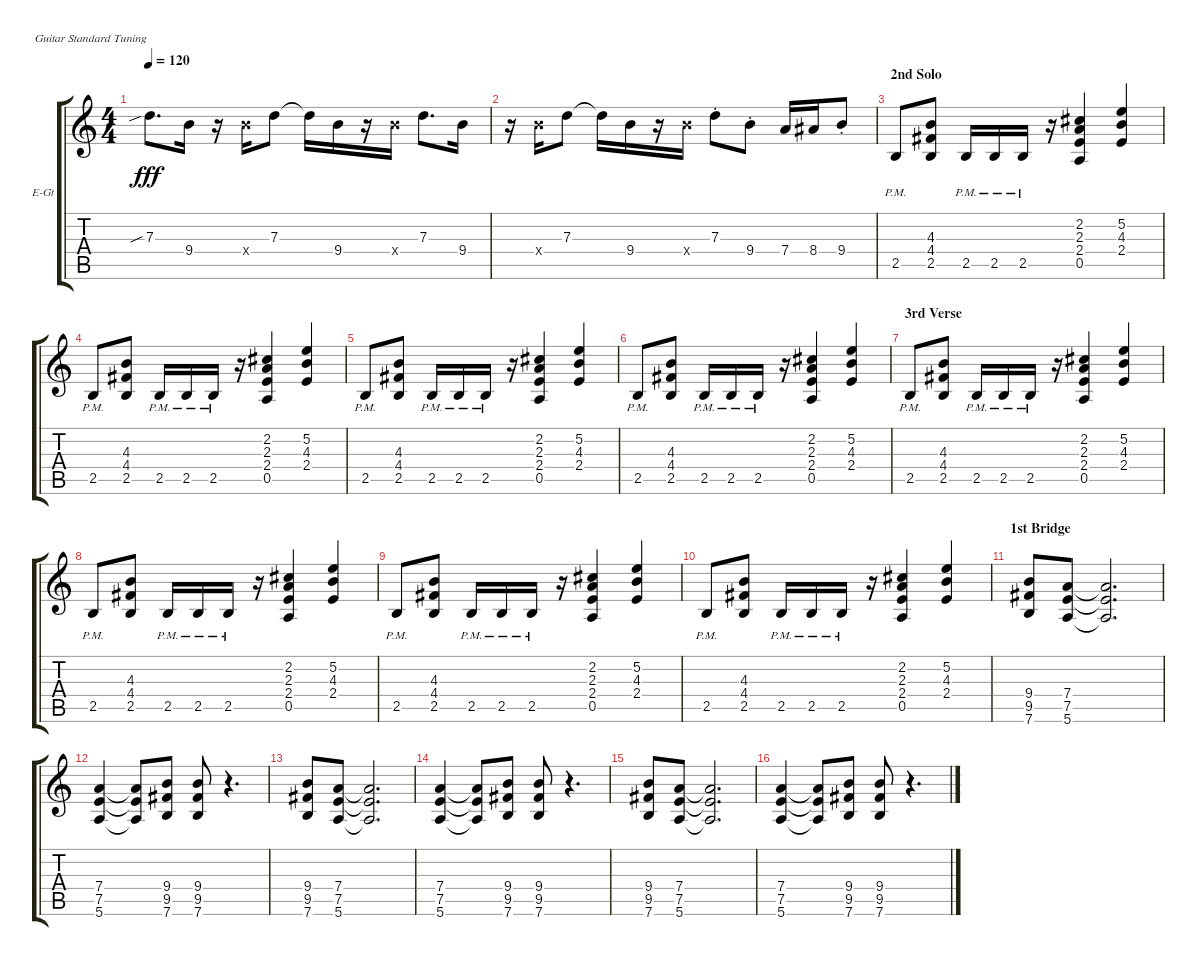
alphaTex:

\defaultSystemsLayout 4
\bracketExtendMode groupsimilarinstruments
\firstSystemTrackNameOrientation horizontal
\otherSystemsTrackNameOrientation horizontal
\track ("Rhythm Guitar" "E-Gt") {instrument distortionguitar}
\staff {score tabs}
\tuning (E4 B3 G3 D3 A2 E2)
\ts (4 4)
\tempo 120
\clef g2
\ks c
7.3{sib}.8{d dy fff} 9.4.16 r.16 9.4{x}.16 7.3.8 7.3{t}.16 9.4.16 r.16 9.4{x}.16 7.3.8{d} 9.4.16 |
r.16 9.4{x}.16 7.3.8 7.3{t}.16 9.4.16 r.16 9.4{x}.16 7.3{st}.8 9.4{st}.8 7.4.16 8.4.16 9.4{st}.8 |
\section ("" "2nd Solo ")
2.5{pm}.8 (4.3 4.4 2.5).8 2.5{pm}.16 2.5{pm}.16 2.5{pm}.16 r.16 (2.2 2.3 2.4 0.5).4 (5.2 4.3 2.4).4 |
2.5{pm}.8 (4.3 4.4 2.5).8 2.5{pm}.16 2.5{pm}.16 2.5{pm}.16 r.16 (2.2 2.3 2.4 0.5).4 (5.2 4.3 2.4).4 |
2.5{pm}.8 (4.3 4.4 2.5).8 2.5{pm}.16 2.5{pm}.16 2.5{pm}.16 r.16 (2.2 2.3 2.4 0.5).4 (5.2 4.3 2.4).4 |
2.5{pm}.8 (4.3 4.4 2.5).8 2.5{pm}.16 2.5{pm}.16 2.5{pm}.16 r.16 (2.2 2.3 2.4 0.5).4 (5.2 4.3 2.4).4 |
\section ("" "3rd Verse")
2.5{pm}.8 (4.3 4.4 2.5).8 2.5{pm}.16 2.5{pm}.16 2.5{pm}.16 r.16 (2.2 2.3 2.4 0.5).4 (5.2 4.3 2.4).4 |
2.5{pm}.8 (4.3 4.4 2.5).8 2.5{pm}.16 2.5{pm}.16 2.5{pm}.16 r.16 (2.2 2.3 2.4 0.5).4 (5.2 4.3 2.4).4 |
2.5{pm}.8 (4.3 4.4 2.5).8 2.5{pm}.16 2.5{pm}.16 2.5{pm}.16 r.16 (2.2 2.3 2.4 0.5).4 (5.2 4.3 2.4).4 |
2.5{pm}.8 (4.3 4.4 2.5).8 2.5{pm}.16 2.5{pm}.16 2.5{pm}.16 r.16 (2.2 2.3 2.4 0.5).4 (5.2 4.3 2.4).4 |
\section ("" "1st Bridge")
(7.6 9.5 9.4).8 (5.6 7.5 7.4).8 (5.6{t} 7.5{t} 7.4{t}).2{d} |
(5.6 7.5 7.4).4 (5.6{t} 7.5{t} 7.4{t}).8 (7.6 9.5 9.4).8 (7.6 9.5 9.4).8 r.4{d} |
(7.6 9.5 9.4).8 (5.6 7.5 7.4).8 (5.6{t} 7.5{t} 7.4{t}).2{d} |
(5.6 7.5 7.4).4 (5.6{t} 7.5{t} 7.4{t}).8 (7.6 9.5 9.4).8 (7.6 9.5 9.4).8 r.4{d} |
(7.6 9.5 9.4).8 (5.6 7.5 7.4).8 (5.6{t} 7.5{t} 7.4{t}).2{d} |
(5.6 7.5 7.4).4 (5.6{t} 7.5{t} 7.4{t}).8 (7.6 9.5 9.4).8 (7.6 9.5 9.4).8 r.4{d}
